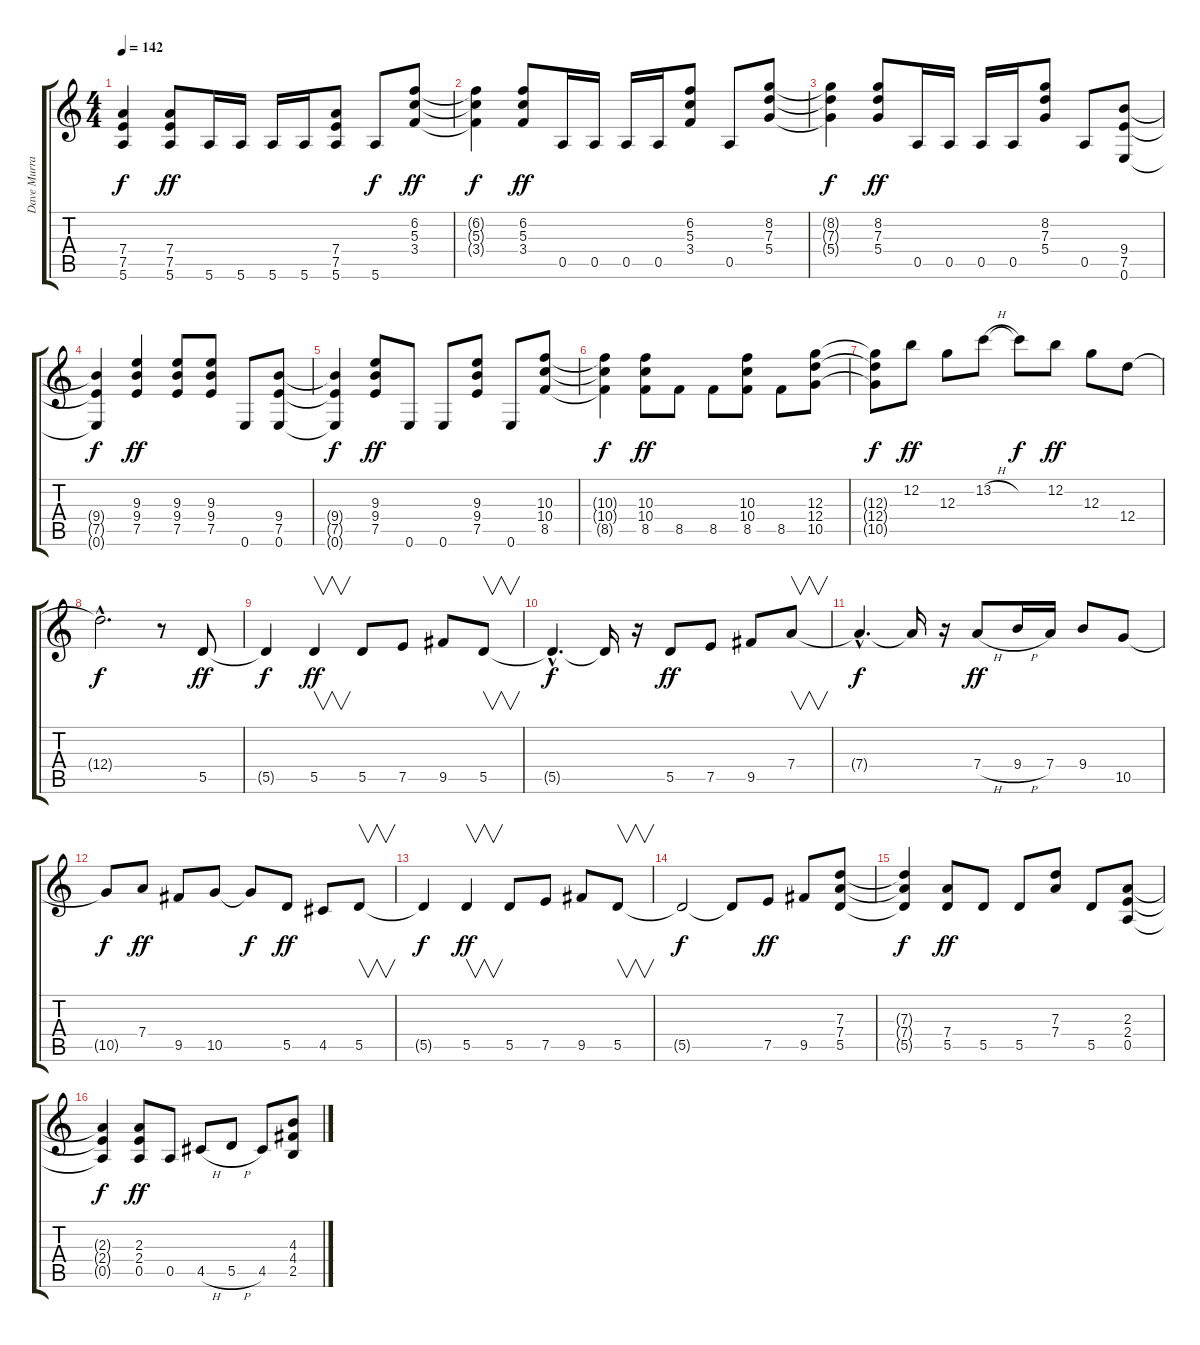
\track ("Dave Murray" "Dave Murra") {instrument overdrivenguitar}
\staff {score tabs}
\tuning (E4 B3 G3 D3 A2 E2) {hide}
\ts (4 4)
\tempo 142
\clef g2
\ks c
(7.4{t} 7.5{t} 5.6{t}).4{dy f} (7.4 7.5 5.6).8{dy ff} 5.6.16 5.6.16 5.6.16 5.6.16 (7.4 7.5 5.6).8 5.6.8{dy f} (6.2 5.3 3.4).8{dy ff} |
(6.2{t} 5.3{t} 3.4{t}).4{dy f} (6.2 5.3 3.4).8{dy ff} 0.5.16 0.5.16 0.5.16 0.5.16 (6.2 5.3 3.4).8 0.5.8 (8.2 7.3 5.4).8 |
(8.2{t} 7.3{t} 5.4{t}).4{dy f} (8.2 7.3 5.4).8{dy ff} 0.5.16 0.5.16 0.5.16 0.5.16 (8.2 7.3 5.4).8 0.5.8 (9.4 7.5 0.6).8 |
(9.4{t} 7.5{t} 0.6{t}).4{dy f} (9.3 9.4 7.5).4{dy ff} (9.3 9.4 7.5).8 (9.3 9.4 7.5).8 0.6.8 (9.4 7.5 0.6).8 |
(9.4{t} 7.5{t} 0.6{t}).4{dy f} (9.3 9.4 7.5).8{dy ff} 0.6.8 0.6.8 (9.3 9.4 7.5).8 0.6.8 (10.3 10.4 8.5).8 |
(10.3{t} 10.4{t} 8.5{t}).4{dy f} (10.3 10.4 8.5).8{dy ff} 8.5.8 8.5.8 (10.3 10.4 8.5).8 8.5.8 (12.3 12.4 10.5).8 |
(12.3{t} 12.4{t} 10.5{t}).8{dy f} 12.2.8{dy ff} 12.3.8 13.2{h}.8 13.2{t}.8{dy f} 12.2.8{dy ff} 12.3.8 12.4.8 |
12.4{hac t}.2{d dy f} r.8 5.5.8{dy ff} |
5.5{t}.4{dy f} 5.5.4{v dy ff} 5.5.8 7.5.8 9.5.8 5.5.8{v} |
5.5{hac t}.4{d dy f} 5.5{t}.16 r.16 5.5.8{dy ff} 7.5.8 9.5.8 7.4.8{v} |
7.4{hac t}.4{d dy f} 7.4{t}.16 r.16 7.4{h}.8{dy ff} 9.4{h}.16 7.4.16 9.4.8 10.5.8 |
10.5{t}.8{dy f} 7.4.8{dy ff} 9.5.8 10.5.8 10.5{t}.8{dy f} 5.5.8{dy ff} 4.5.8 5.5.8{v} |
5.5{t}.4{dy f} 5.5.4{v dy ff} 5.5.8 7.5.8 9.5.8 5.5.8{v} |
5.5{t}.2{dy f} 5.5{t}.8 7.5.8{dy ff} 9.5.8 (7.3 7.4 5.5).8 |
(7.3{t} 7.4{t} 5.5{t}).4{dy f} (7.4 5.5).8{dy ff} 5.5.8 5.5.8 (7.3 7.4).8 5.5.8 (2.3 2.4 0.5).8 |
(2.3{t} 2.4{t} 0.5{t}).4{dy f} (2.3 2.4 0.5).8{dy ff} 0.5.8 4.5{h}.8 5.5{h}.8 4.5.8 (4.3 4.4 2.5).8
